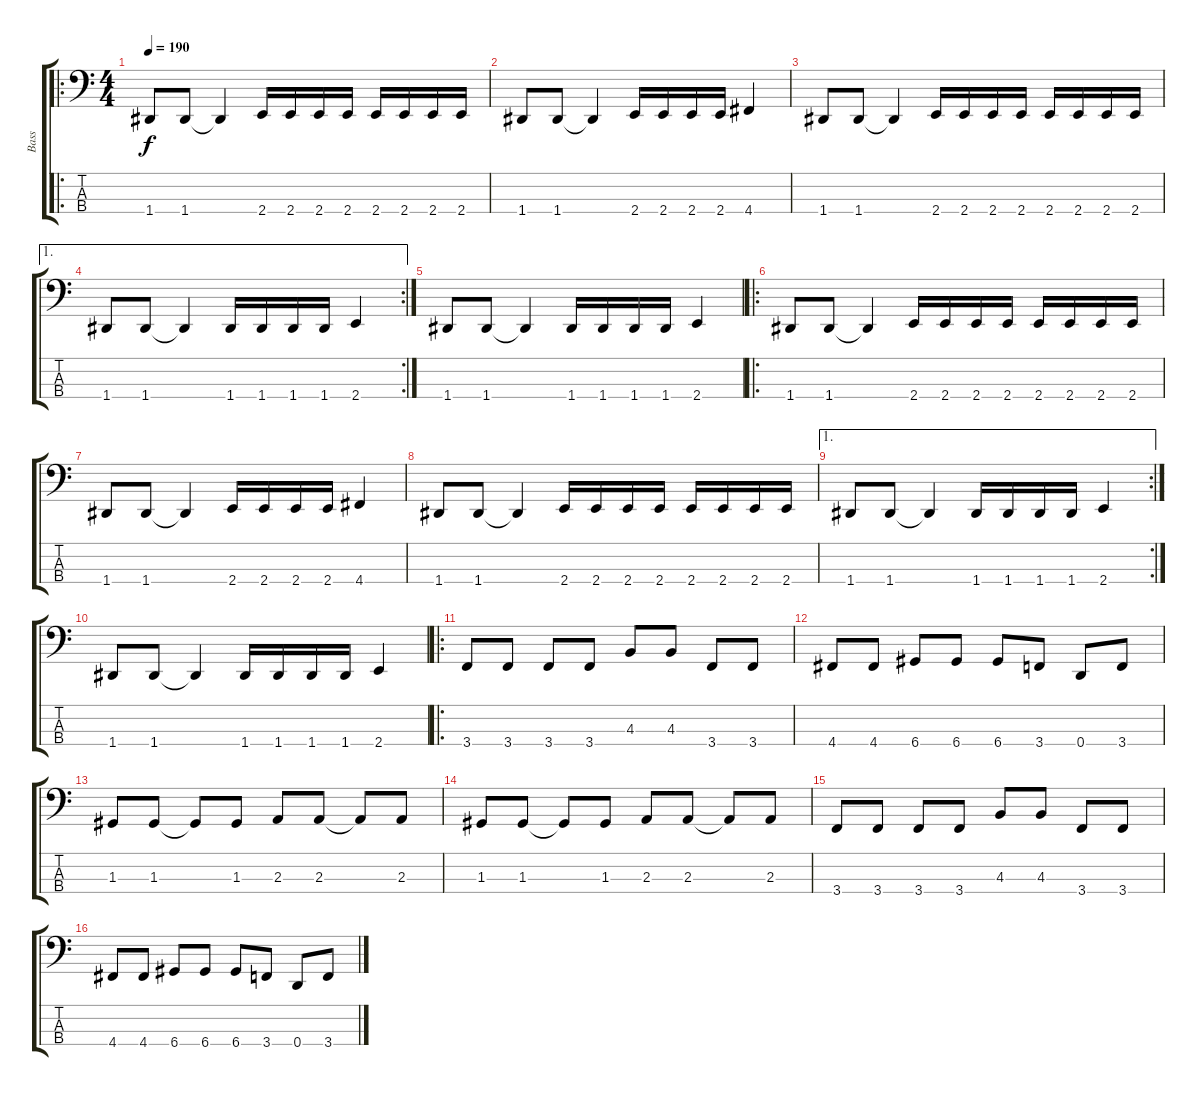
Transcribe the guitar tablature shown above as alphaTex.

\track ("Bass" "Bass") {instrument electricbasspick}
\staff {score tabs}
\tuning (F2 C2 G1 D1) {hide}
\ro
\ts (4 4)
\tempo 190
\clef f4
\ks c
1.4.8{dy f instrument electricbasspick} 1.4.8 1.4{t}.4 2.4.16 2.4.16 2.4.16 2.4.16 2.4.16 2.4.16 2.4.16 2.4.16 |
1.4.8 1.4.8 1.4{t}.4 2.4.16 2.4.16 2.4.16 2.4.16 4.4.4 |
1.4.8 1.4.8 1.4{t}.4 2.4.16 2.4.16 2.4.16 2.4.16 2.4.16 2.4.16 2.4.16 2.4.16 |
\ae 1
\rc 2
1.4.8 1.4.8 1.4{t}.4 1.4.16 1.4.16 1.4.16 1.4.16 2.4.4 |
1.4.8 1.4.8 1.4{t}.4 1.4.16 1.4.16 1.4.16 1.4.16 2.4.4 |
\ro
1.4.8 1.4.8 1.4{t}.4 2.4.16 2.4.16 2.4.16 2.4.16 2.4.16 2.4.16 2.4.16 2.4.16 |
1.4.8 1.4.8 1.4{t}.4 2.4.16 2.4.16 2.4.16 2.4.16 4.4.4 |
1.4.8 1.4.8 1.4{t}.4 2.4.16 2.4.16 2.4.16 2.4.16 2.4.16 2.4.16 2.4.16 2.4.16 |
\ae 1
\rc 2
1.4.8 1.4.8 1.4{t}.4 1.4.16 1.4.16 1.4.16 1.4.16 2.4.4 |
1.4.8 1.4.8 1.4{t}.4 1.4.16 1.4.16 1.4.16 1.4.16 2.4.4 |
\ro
3.4.8 3.4.8 3.4.8 3.4.8 4.3.8 4.3.8 3.4.8 3.4.8 |
4.4.8 4.4.8 6.4.8 6.4.8 6.4.8 3.4.8 0.4.8 3.4.8 |
1.3.8 1.3.8 1.3{t}.8 1.3.8 2.3.8 2.3.8 2.3{t}.8 2.3.8 |
1.3.8 1.3.8 1.3{t}.8 1.3.8 2.3.8 2.3.8 2.3{t}.8 2.3.8 |
3.4.8 3.4.8 3.4.8 3.4.8 4.3.8 4.3.8 3.4.8 3.4.8 |
4.4.8 4.4.8 6.4.8 6.4.8 6.4.8 3.4.8 0.4.8 3.4.8
